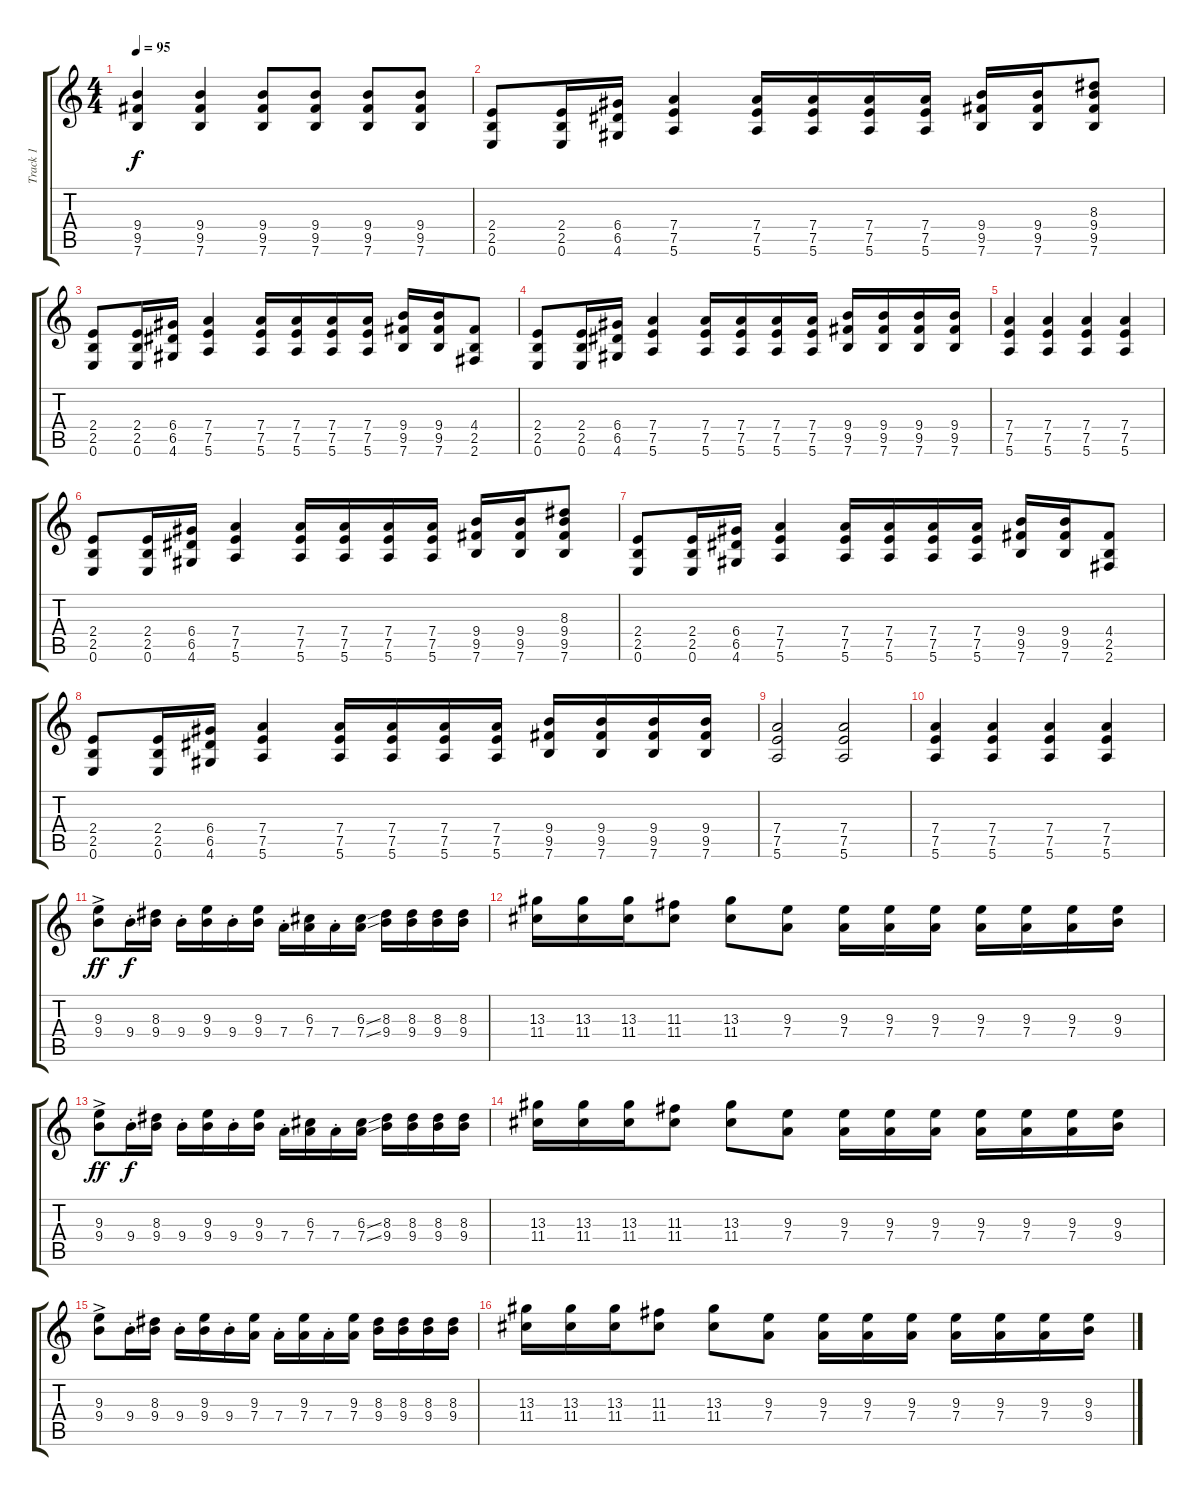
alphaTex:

\track ("Track 1" "Track 1") {instrument distortionguitar}
\staff {score tabs}
\tuning (E4 B3 G3 D3 A2 E2) {hide}
\ts (4 4)
\tempo 95
\clef g2
\ks c
(9.4 9.5 7.6).4{dy f} (9.4 9.5 7.6).4 (9.4 9.5 7.6).8 (9.4 9.5 7.6).8 (9.4 9.5 7.6).8 (9.4 9.5 7.6).8 |
(2.4 2.5 0.6).8 (2.4 2.5 0.6).16 (6.4 6.5 4.6).16 (7.4 7.5 5.6).4 (7.4 7.5 5.6).16 (7.4 7.5 5.6).16 (7.4 7.5 5.6).16 (7.4 7.5 5.6).16 (9.4 9.5 7.6).16 (9.4 9.5 7.6).16 (8.3 9.4 9.5 7.6).8 |
(2.4 2.5 0.6).8 (2.4 2.5 0.6).16 (6.4 6.5 4.6).16 (7.4 7.5 5.6).4 (7.4 7.5 5.6).16 (7.4 7.5 5.6).16 (7.4 7.5 5.6).16 (7.4 7.5 5.6).16 (9.4 9.5 7.6).16 (9.4 9.5 7.6).16 (4.4 2.5 2.6).8 |
(2.4 2.5 0.6).8 (2.4 2.5 0.6).16 (6.4 6.5 4.6).16 (7.4 7.5 5.6).4 (7.4 7.5 5.6).16 (7.4 7.5 5.6).16 (7.4 7.5 5.6).16 (7.4 7.5 5.6).16 (9.4 9.5 7.6).16 (9.4 9.5 7.6).16 (9.4 9.5 7.6).16 (9.4 9.5 7.6).16 |
(7.4 7.5 5.6).4 (7.4 7.5 5.6).4 (7.4 7.5 5.6).4 (7.4 7.5 5.6).4 |
(2.4 2.5 0.6).8 (2.4 2.5 0.6).16 (6.4 6.5 4.6).16 (7.4 7.5 5.6).4 (7.4 7.5 5.6).16 (7.4 7.5 5.6).16 (7.4 7.5 5.6).16 (7.4 7.5 5.6).16 (9.4 9.5 7.6).16 (9.4 9.5 7.6).16 (8.3 9.4 9.5 7.6).8 |
(2.4 2.5 0.6).8 (2.4 2.5 0.6).16 (6.4 6.5 4.6).16 (7.4 7.5 5.6).4 (7.4 7.5 5.6).16 (7.4 7.5 5.6).16 (7.4 7.5 5.6).16 (7.4 7.5 5.6).16 (9.4 9.5 7.6).16 (9.4 9.5 7.6).16 (4.4 2.5 2.6).8 |
(2.4 2.5 0.6).8 (2.4 2.5 0.6).16 (6.4 6.5 4.6).16 (7.4 7.5 5.6).4 (7.4 7.5 5.6).16 (7.4 7.5 5.6).16 (7.4 7.5 5.6).16 (7.4 7.5 5.6).16 (9.4 9.5 7.6).16 (9.4 9.5 7.6).16 (9.4 9.5 7.6).16 (9.4 9.5 7.6).16 |
(7.4 7.5 5.6).2 (7.4 7.5 5.6).2 |
(7.4 7.5 5.6).4 (7.4 7.5 5.6).4 (7.4 7.5 5.6).4 (7.4 7.5 5.6).4 |
(9.3{ac} 9.4{ac}).8{dy ff} 9.4{st}.16{dy f} (8.3 9.4).16 9.4{st}.16 (9.3 9.4).16 9.4{st}.16 (9.3 9.4).16 7.4{st}.16 (6.3 7.4).16 7.4{st}.16 (6.3{ss} 7.4{ss}).16 (8.3 9.4).16 (8.3 9.4).16 (8.3 9.4).16 (8.3 9.4).16 |
(13.3 11.4).16 (13.3 11.4).16 (13.3 11.4).16 (11.3 11.4).8 (13.3 11.4).8 (9.3 7.4).8 (9.3 7.4).16 (9.3 7.4).16 (9.3 7.4).16 (9.3 7.4).16 (9.3 7.4).16 (9.3 7.4).16 (9.3 9.4).16 |
(9.3{ac} 9.4{ac}).8{dy ff} 9.4{st}.16{dy f} (8.3 9.4).16 9.4{st}.16 (9.3 9.4).16 9.4{st}.16 (9.3 9.4).16 7.4{st}.16 (6.3 7.4).16 7.4{st}.16 (6.3{ss} 7.4{ss}).16 (8.3 9.4).16 (8.3 9.4).16 (8.3 9.4).16 (8.3 9.4).16 |
(13.3 11.4).16 (13.3 11.4).16 (13.3 11.4).16 (11.3 11.4).8 (13.3 11.4).8 (9.3 7.4).8 (9.3 7.4).16 (9.3 7.4).16 (9.3 7.4).16 (9.3 7.4).16 (9.3 7.4).16 (9.3 7.4).16 (9.3 9.4).16 |
(9.3{ac} 9.4{ac}).8 9.4{st}.16 (8.3 9.4).16 9.4{st}.16 (9.3 9.4).16 9.4{st}.16 (9.3 7.4).16 7.4{st}.16 (9.3 7.4).16 7.4{st}.16 (9.3 7.4).16 (8.3 9.4).16 (8.3 9.4).16 (8.3 9.4).16 (8.3 9.4).16 |
(13.3 11.4).16 (13.3 11.4).16 (13.3 11.4).16 (11.3 11.4).8 (13.3 11.4).8 (9.3 7.4).8 (9.3 7.4).16 (9.3 7.4).16 (9.3 7.4).16 (9.3 7.4).16 (9.3 7.4).16 (9.3 7.4).16 (9.3 9.4).16
